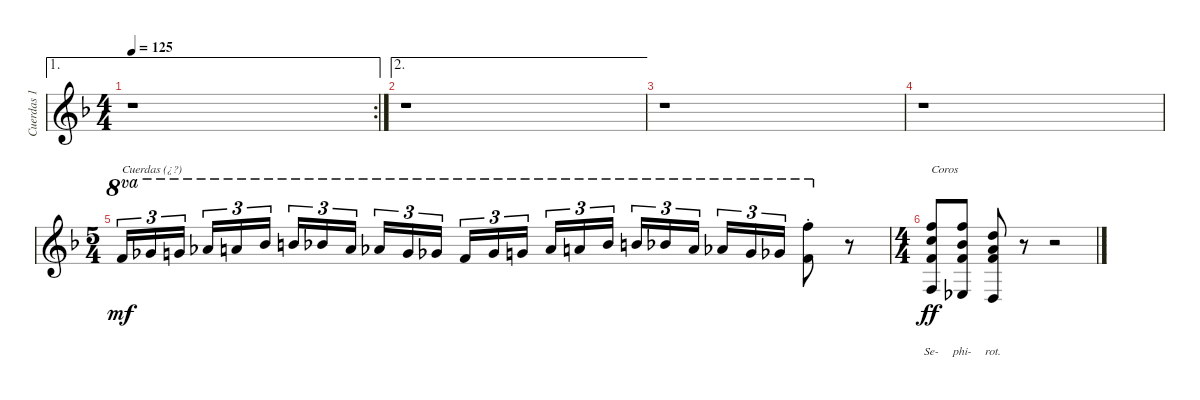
\track ("Cuerdas 1 / Coros" "Cuerdas 1 ") {instrument stringensemble1}
\staff {score}
\tuning (E4 B3 G3 D3 A2 E2) {hide}
\ae 1
\rc 2
\ts (4 4)
\tempo 125
\clef g2
\ks f
r.1{dy ff} |
\ae 2
r.1 |
r.1 |
r.1 |
\ts (5 4)
13.1.16{tu (3 2) ot 8va txt "Cuerdas (¿?)" dy mf volume 11 instrument stringensemble1} 14.1.16{tu (3 2) ot 8va} 15.1.16{tu (3 2) ot 8va beam splitsecondary} 16.1.16{tu (3 2) ot 8va} 17.1.16{tu (3 2) ot 8va} 18.1.16{tu (3 2) ot 8va} 19.1.16{tu (3 2) ot 8va} 18.1.16{tu (3 2) ot 8va} 17.1.16{tu (3 2) ot 8va beam splitsecondary} 16.1.16{tu (3 2) ot 8va} 15.1.16{tu (3 2) ot 8va} 14.1.16{tu (3 2) ot 8va} 13.1.16{tu (3 2) ot 8va} 14.1.16{tu (3 2) ot 8va} 15.1.16{tu (3 2) ot 8va beam splitsecondary} 16.1.16{tu (3 2) ot 8va} 17.1.16{tu (3 2) ot 8va} 18.1.16{tu (3 2) ot 8va} 19.1.16{tu (3 2) ot 8va} 18.1.16{tu (3 2) ot 8va} 17.1.16{tu (3 2) ot 8va beam splitsecondary} 16.1.16{tu (3 2) ot 8va} 15.1.16{tu (3 2) ot 8va} 14.1.16{tu (3 2) ot 8va} (13.1{st} 30.2{st}).8{ot 8va} r.8 |
\ts (4 4)
(13.1 13.2 10.3 13.6).8{txt "Coros" lyrics (0 "") lyrics (1 "") lyrics (2 "") lyrics (3 "") lyrics (4 "Se-") dy ff volume 16 instrument choiraahs} (13.1 11.2 10.3 11.6).8{lyrics (0 "") lyrics (1 "") lyrics (2 "") lyrics (3 "") lyrics (4 "phi-")} (10.1 10.2 10.3 10.6).8{lyrics (0 "") lyrics (1 "") lyrics (2 "") lyrics (3 "") lyrics (4 "rot.")} r.8 r.2
